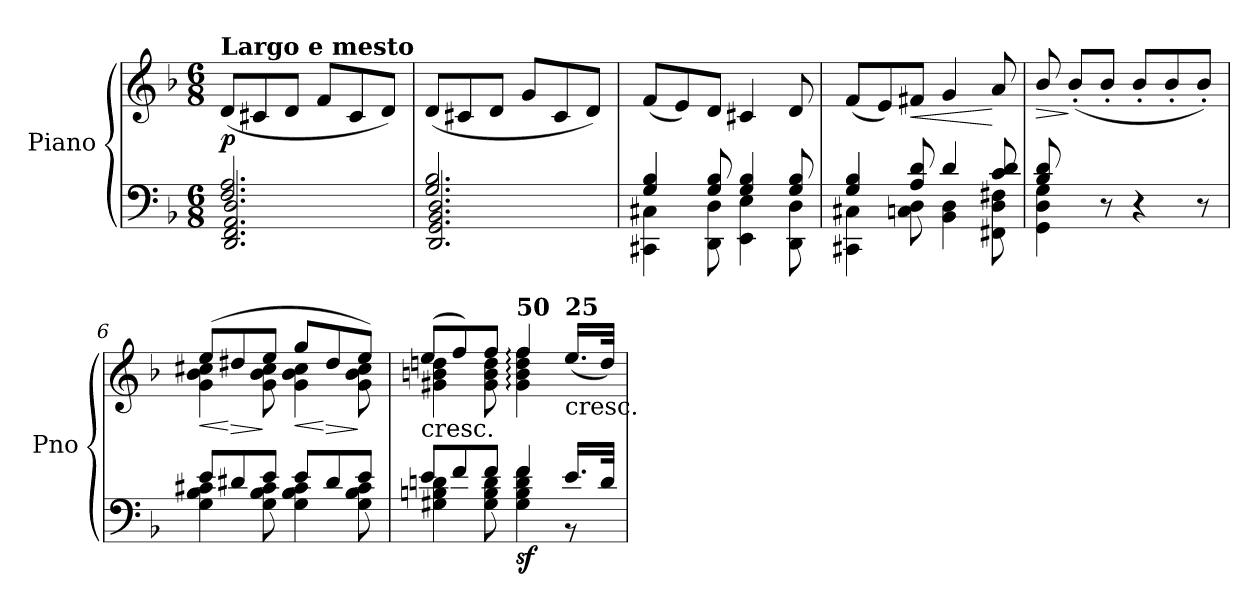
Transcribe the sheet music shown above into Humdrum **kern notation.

**kern	**kern	**dynam
*part1	*part1	*part1
*staff2	*staff1	*staff1/2
*I"Piano	*	*
*I'Pno	*	*
*clefF4	*clefG2	*
*k[b-]	*k[b-]	*
*F:	*F:	*
*M6/8	*M6/8	*
=1	=1	=1
*^	*	*
!	!	!LO:TX:a:B:t=Largo e mesto	!
!	!	!	!LO:DY:b
2.F/ 2.A/	2.DD/ 2.FF/ 2.AA/ 2.D/	(>8d/L	p
.	.	8c#X/	.
.	.	8d/J	.
.	.	8f/L	.
.	.	8c#/	.
.	.	8d/J)	.
=2	=2	=2	=2
2.G/ 2.B-/	2.DD/ 2.GG/ 2.BB-/ 2.D/	(>8d/L	.
.	.	8c#X/	.
.	.	8d/J	.
.	.	8g/L	.
.	.	8c#/	.
.	.	8d/J)	.
=3	=3	=3	=3
4G/ 4B-/	4CC#X\ 4C#X\	(>8f/L	.
.	.	8e/)	.
8G/ 8B-/	8DD\ 8D\	8d/J	.
4G/ 4B-/	4EE\ 4E\	4c#X/	.
8G/ 8B-/	8DD\ 8D\	8d/	.
=4	=4	=4	=4
4G/ 4B-/	4CC#X\ 4C#X\	(>8f/L	.
.	.	8e/)	.
!	!	!	!LO:HP:b
8A/ 8d/	8Cn\ 8D\	8f#X/J	<
4d/	4BB-\ 4D\	4g/	.
8c/ 8d/	8FF#X\ 8D\ 8F#X\	8a/	[
=5	=5	=5	=5
!	!	!	!LO:HP:b
8B-/ 8d/	4GG\ 4D\ 4G\	8b-/	>
2ryy	.	(>8b-'/L	]
.	8r	8b-'/J	.
.	4r	8b-'/L	.
.	.	8b-'/	.
8ryy	8r	8b-'/J)	.
!!LO:LB:g=z
=6	=6	=6	=6
!	!	!	!LO:HP:b
*	*	*^	*
8e/L	4G\ 4B-\ 4c#X\	(>8ee/L	4g\ 4b-\ 4cc#X\	<
!	!	!	!	!LO:HP:n=1:b
8d#X/	.	8dd#X/	.	[ >
8e/J	8G\ 8B-\ 8c#\	8ee/J	8g\ 8b-\ 8cc#\	]
!	!	!	!	!LO:HP:b
8e/L	4G\ 4B-\ 4c#\	8gg/L	4g\ 4b-\ 4cc#\	<
!	!	!	!	!LO:HP:n=1:b
8d#/	.	8dd#/	.	[ >
8e/J	8G\ 8B-\ 8c#\	8ee/J)	8g\ 8b-\ 8cc#\	]
=7	=7	=7	=7	=7
!	!	!LO:TX:b:t=cresc.	!	!
8e/L	4G#X\ 4Bn\ 4dn\	(>8ee/L	4g#X\ 4bn\ 4ddn\	.
8f/	.	8ff/)	.	.
8f/J	8G#\ 8B\ 8d\	8ff/J	8g#\ 8b\ 8dd\	.
!	!	!LO:TX:a:B:t=50	!	!
!	!	!	!	!LO:DY:b=2
4f/	4G#\ 4B\ 4d\ 4f\	4ff/	4g#\: 4b\: 4dd\: 4ff\:	sf
!	!	!LO:TX:b:t=cresc.	!	!
!	!	!LO:TX:a:B:t=25	!	!
16.e/LL	8r	(>16.ee/LL	8ryy	.
32d/JJk	.	32dd/JJk)	.	.
*v	*v	*	*	*
*	*v	*v	*
=	=	=
*-	*-	*-
